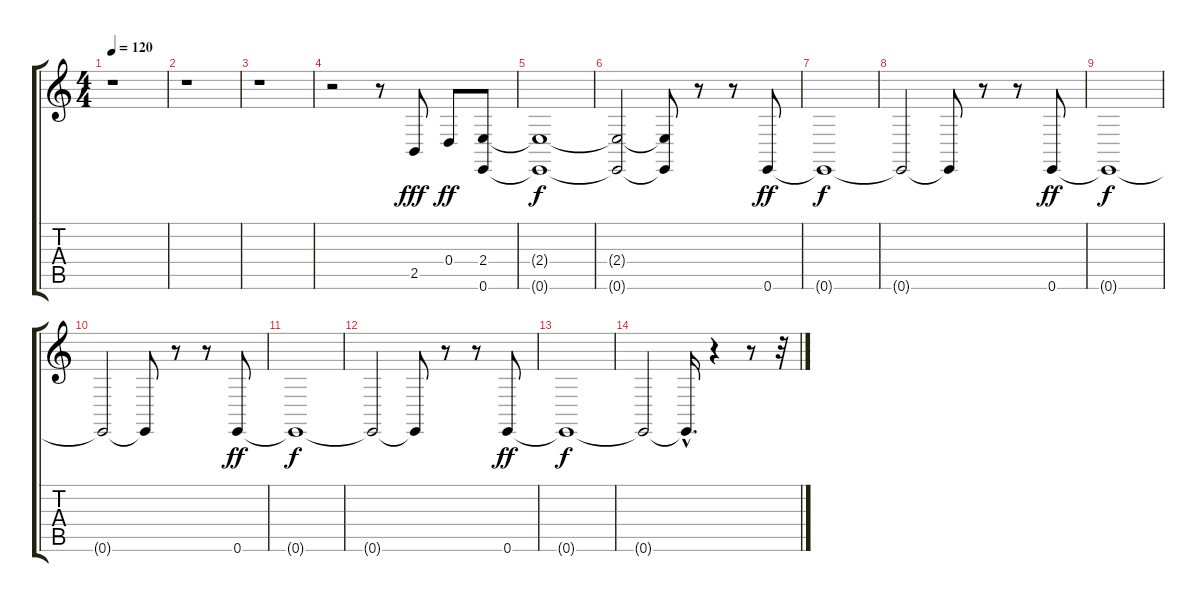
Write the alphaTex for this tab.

\track "" {instrument lead8bassandlead}
\staff {score tabs}
\tuning (E4 B3 G3 D3 A2 E2) {hide}
\ts (4 4)
\tempo 120
\clef g2
\ks c
r.1{dy f} |
r.1 |
r.1 |
r.2 r.8 2.5.8{dy fff} 0.4.8{dy ff} (2.4 0.6).8 |
(2.4{t} 0.6{t}).1{dy f} |
(2.4{t} 0.6{t}).2 (2.4{t} 0.6{t}).8 r.8 r.8 0.6.8{dy ff} |
0.6{t}.1{dy f} |
0.6{t}.2 0.6{t}.8 r.8 r.8 0.6.8{dy ff} |
0.6{t}.1{dy f} |
0.6{t}.2 0.6{t}.8 r.8 r.8 0.6.8{dy ff} |
0.6{t}.1{dy f} |
0.6{t}.2 0.6{t}.8 r.8 r.8 0.6.8{dy ff} |
0.6{t}.1{dy f} |
0.6{t}.2 0.6{hac t}.16{d} r.4 r.8 r.32
